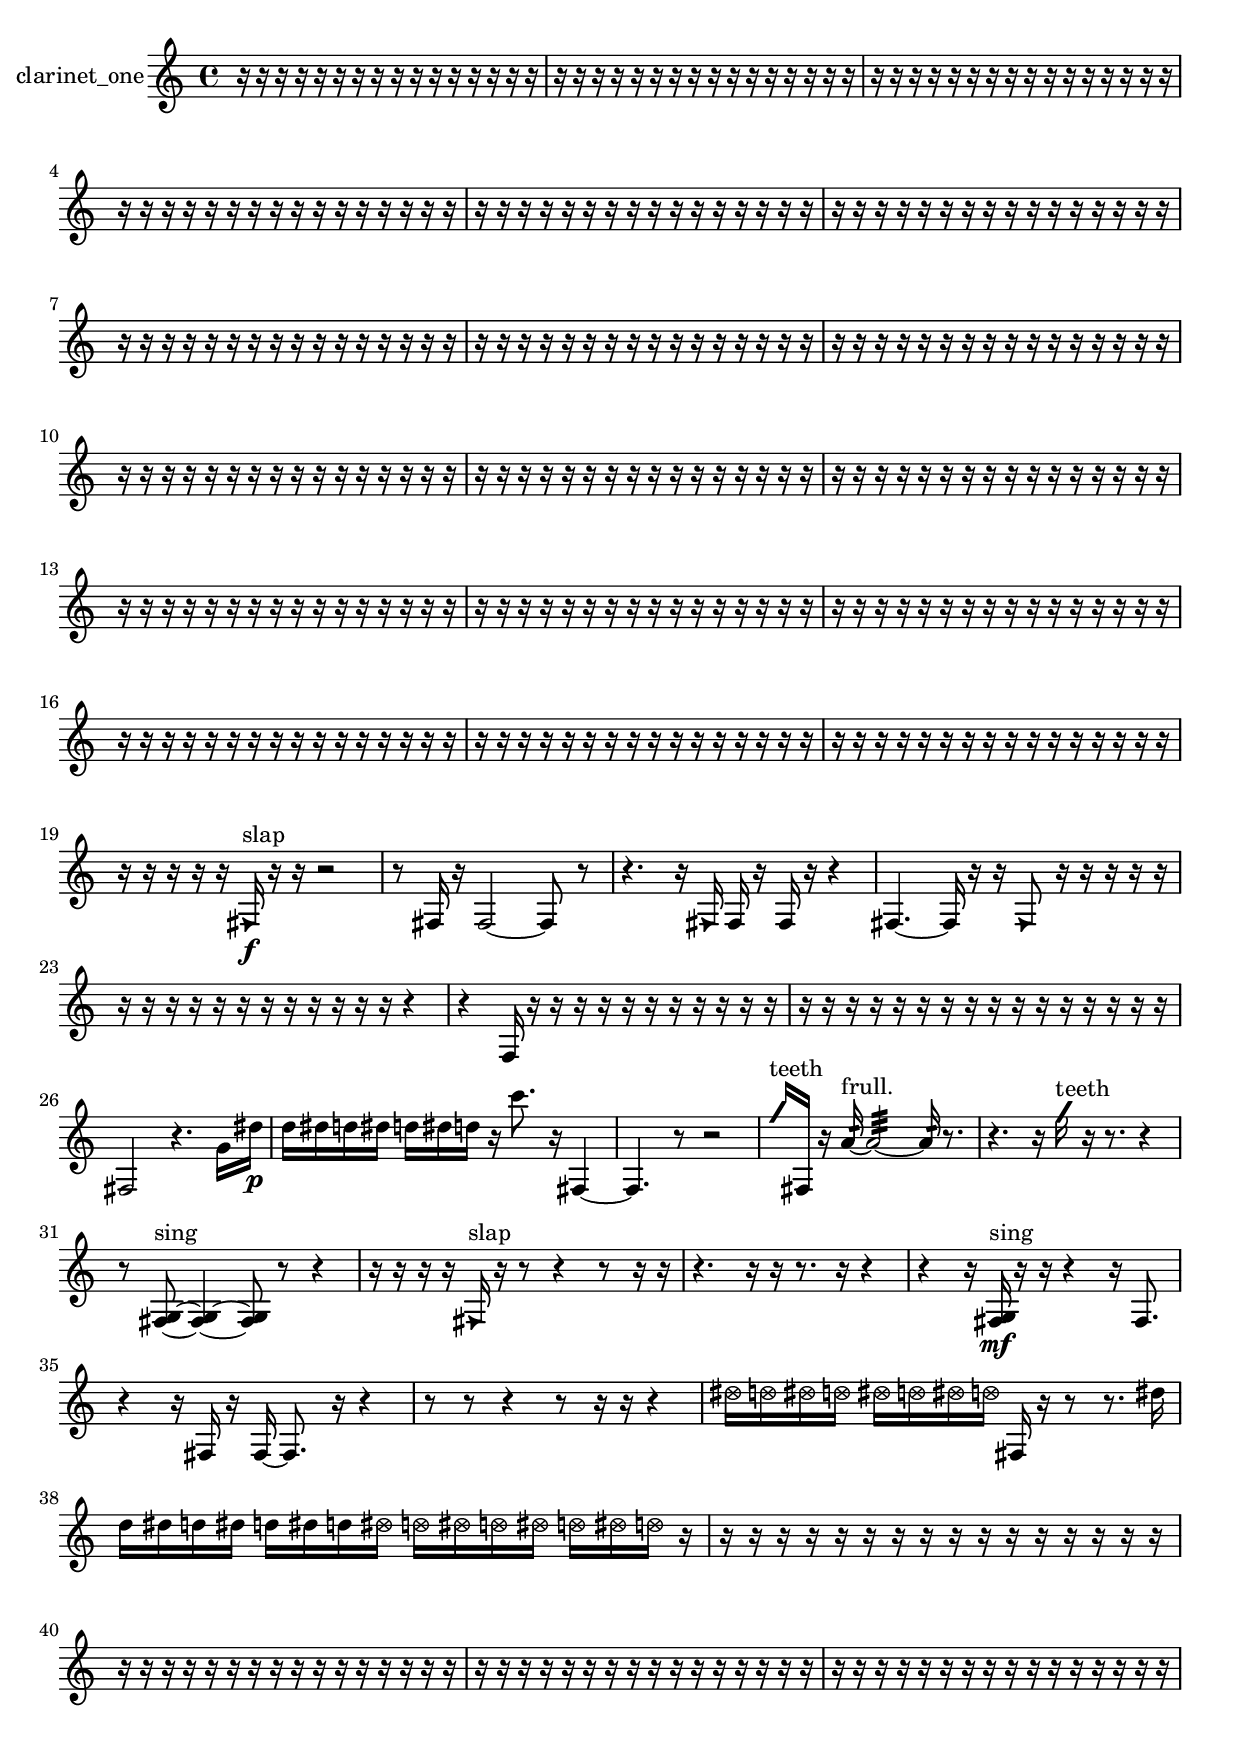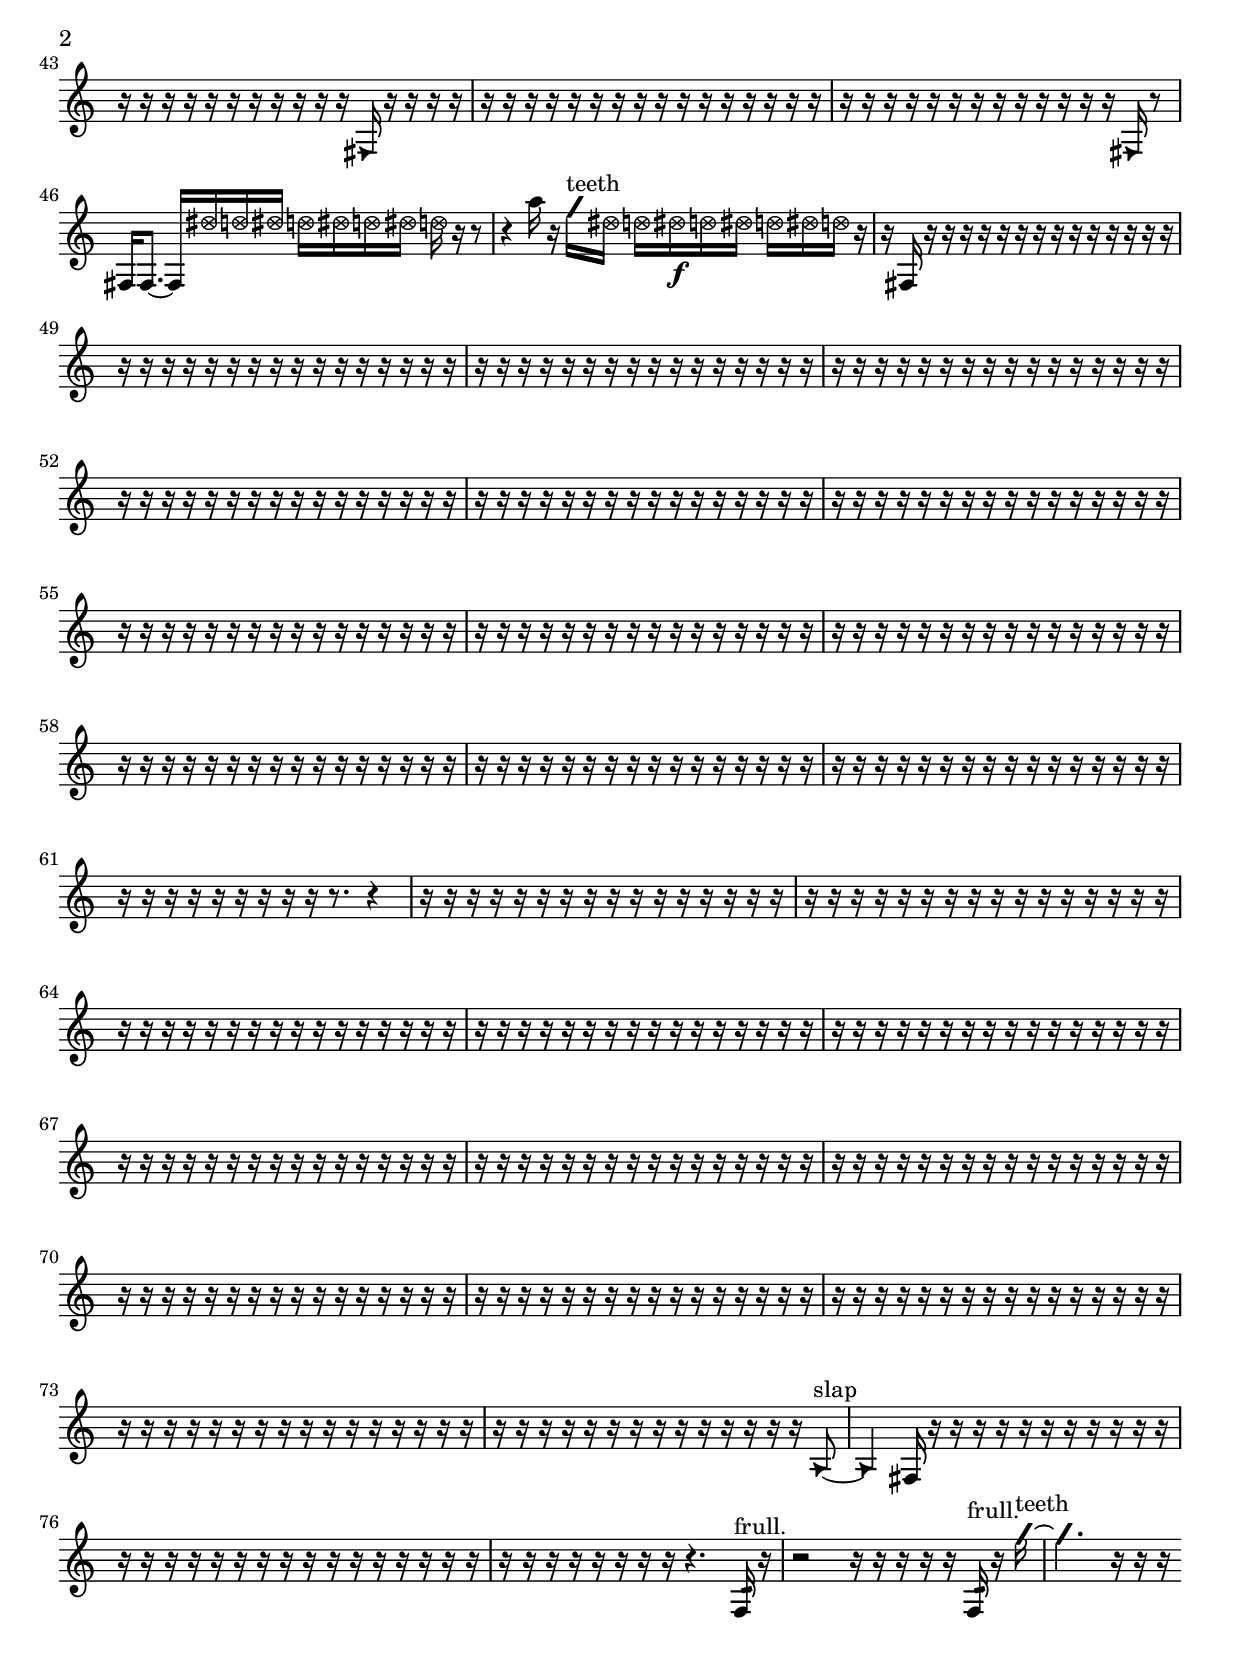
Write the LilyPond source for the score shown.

% [notes] external for Pure Data
% development-version July 14, 2014 
% by Jaime E. Oliver La Rosa
% la.rosa@nyu.edu
% @ the Waverly Labs in NYU MUSIC FAS
% Open this file with Lilypond
% more information is available at lilypond.org
% Released under the GNU General Public License.

% HEADERS

glissandoSkipOn = {
  \override NoteColumn.glissando-skip = ##t
  \hide NoteHead
  \hide Accidental
  \hide Tie
  \override NoteHead.no-ledgers = ##t
}

glissandoSkipOff = {
  \revert NoteColumn.glissando-skip
  \undo \hide NoteHead
  \undo \hide Tie
  \undo \hide Accidental
  \revert NoteHead.no-ledgers
}
clarinet_one_part = {

  \time 4/4

  \clef treble 
  % ________________________________________bar 1 :
  r16  r16  r16  r16 
  r16  r16  r16  r16 
  r16  r16  r16  r16 
  r16  r16  r16  r16  |
  % ________________________________________bar 2 :
  r16  r16  r16  r16 
  r16  r16  r16  r16 
  r16  r16  r16  r16 
  r16  r16  r16  r16  |
  % ________________________________________bar 3 :
  r16  r16  r16  r16 
  r16  r16  r16  r16 
  r16  r16  r16  r16 
  r16  r16  r16  r16  |
  % ________________________________________bar 4 :
  r16  r16  r16  r16 
  r16  r16  r16  r16 
  r16  r16  r16  r16 
  r16  r16  r16  r16  |
  % ________________________________________bar 5 :
  r16  r16  r16  r16 
  r16  r16  r16  r16 
  r16  r16  r16  r16 
  r16  r16  r16  r16  |
  % ________________________________________bar 6 :
  r16  r16  r16  r16 
  r16  r16  r16  r16 
  r16  r16  r16  r16 
  r16  r16  r16  r16  |
  % ________________________________________bar 7 :
  r16  r16  r16  r16 
  r16  r16  r16  r16 
  r16  r16  r16  r16 
  r16  r16  r16  r16  |
  % ________________________________________bar 8 :
  r16  r16  r16  r16 
  r16  r16  r16  r16 
  r16  r16  r16  r16 
  r16  r16  r16  r16  |
  % ________________________________________bar 9 :
  r16  r16  r16  r16 
  r16  r16  r16  r16 
  r16  r16  r16  r16 
  r16  r16  r16  r16  |
  % ________________________________________bar 10 :
  r16  r16  r16  r16 
  r16  r16  r16  r16 
  r16  r16  r16  r16 
  r16  r16  r16  r16  |
  % ________________________________________bar 11 :
  r16  r16  r16  r16 
  r16  r16  r16  r16 
  r16  r16  r16  r16 
  r16  r16  r16  r16  |
  % ________________________________________bar 12 :
  r16  r16  r16  r16 
  r16  r16  r16  r16 
  r16  r16  r16  r16 
  r16  r16  r16  r16  |
  % ________________________________________bar 13 :
  r16  r16  r16  r16 
  r16  r16  r16  r16 
  r16  r16  r16  r16 
  r16  r16  r16  r16  |
  % ________________________________________bar 14 :
  r16  r16  r16  r16 
  r16  r16  r16  r16 
  r16  r16  r16  r16 
  r16  r16  r16  r16  |
  % ________________________________________bar 15 :
  r16  r16  r16  r16 
  r16  r16  r16  r16 
  r16  r16  r16  r16 
  r16  r16  r16  r16  |
  % ________________________________________bar 16 :
  r16  r16  r16  r16 
  r16  r16  r16  r16 
  r16  r16  r16  r16 
  r16  r16  r16  r16  |
  % ________________________________________bar 17 :
  r16  r16  r16  r16 
  r16  r16  r16  r16 
  r16  r16  r16  r16 
  r16  r16  r16  r16  |
  % ________________________________________bar 18 :
  r16  r16  r16  r16 
  r16  r16  r16  r16 
  r16  r16  r16  r16 
  r16  r16  r16  r16  |
  % ________________________________________bar 19 :
  r16  r16  r16  r16 
  r16  \once \override NoteHead.style = #'triangle fis16\f^\markup {slap }  r16  r16 
  r2  |
  % ________________________________________bar 20 :
  r8  fis16  r16 
  fis2~ 
  fis8  r8  |
  % ________________________________________bar 21 :
  r4. 
  r16  \once \override NoteHead.style = #'triangle fis16 
  fis16  r16  fis16  r16 
  r4  |
  % ________________________________________bar 22 :
  fis4.~ 
  fis16  r16 
  r16  \once \override NoteHead.style = #'triangle fis8  r16 
  r16  r16  r16  r16  |
  % ________________________________________bar 23 :
  r16  r16  r16  r16 
  r16  r16  r16  r16 
  r16  r16  r16  r16 
  r4  |
  % ________________________________________bar 24 :
  r4 
  f16  r16  r16  r16 
  r16  r16  r16  r16 
  r16  r16  r16  r16  |
  % ________________________________________bar 25 :
  r16  r16  r16  r16 
  r16  r16  r16  r16 
  r16  r16  r16  r16 
  r16  r16  r16  r16  |
  % ________________________________________bar 26 :
  fis2 
  r4. 
  g'16  dis''16\p  |
  % ________________________________________bar 27 :
  d''16  dis''16  d''16  dis''16 
  d''16  dis''16  d''16  r16 
  c'''8.  r16 
  fis4~  |
  % ________________________________________bar 28 :
  fis4. 
  r8 
  r2  |
  % ________________________________________bar 29 :
  \once \override NoteHead.style = #'slash g''16^\markup {teeth }  fis16  r16  a'16:32~^\markup {frull. } 
  a'2:32~ 
  a'16:32  r8.  |
  % ________________________________________bar 30 :
  r4. 
  r16  \once \override NoteHead.style = #'slash g''16^\markup {teeth } 
  r16  r8. 
  r4  |
  % ________________________________________bar 31 :
  r8  <fis g >8~^\markup {sing } 
  <fis g >4~ 
  <fis g >8  r8 
  r4  |
  % ________________________________________bar 32 :
  r16  r16  r16  r16 
  \once \override NoteHead.style = #'triangle fis16^\markup {slap }  r16  r8 
  r4 
  r8  r16  r16  |
  % ________________________________________bar 33 :
  r4. 
  r16  r16 
  r8.  r16 
  r4  |
  % ________________________________________bar 34 :
  r4 
  r16  <fis g >16\mf^\markup {sing }  r16  r16 
  r4 
  r16  fis8.  |
  % ________________________________________bar 35 :
  r4 
  r16  fis16  r16  fis16~ 
  fis8.  r16 
  r4  |
  % ________________________________________bar 36 :
  r8  r8 
  r4 
  r8  r16  r16 
  r4  |
  % ________________________________________bar 37 :
  \once \override NoteHead.style = #'xcircle dis''16  \once \override NoteHead.style = #'xcircle d''16  \once \override NoteHead.style = #'xcircle dis''16  \once \override NoteHead.style = #'xcircle d''16 
  \once \override NoteHead.style = #'xcircle dis''16  \once \override NoteHead.style = #'xcircle d''16  \once \override NoteHead.style = #'xcircle dis''16  \once \override NoteHead.style = #'xcircle d''16 
  fis16  r16  r8 
  r8.  dis''16  |
  % ________________________________________bar 38 :
  d''16  dis''16  d''16  dis''16 
  d''16  dis''16  d''16  \once \override NoteHead.style = #'xcircle dis''16 
  \once \override NoteHead.style = #'xcircle d''16  \once \override NoteHead.style = #'xcircle dis''16  \once \override NoteHead.style = #'xcircle d''16  \once \override NoteHead.style = #'xcircle dis''16 
  \once \override NoteHead.style = #'xcircle d''16  \once \override NoteHead.style = #'xcircle dis''16  \once \override NoteHead.style = #'xcircle d''16  r16  |
  % ________________________________________bar 39 :
  r16  r16  r16  r16 
  r16  r16  r16  r16 
  r16  r16  r16  r16 
  r16  r16  r16  r16  |
  % ________________________________________bar 40 :
  r16  r16  r16  r16 
  r16  r16  r16  r16 
  r16  r16  r16  r16 
  r16  r16  r16  r16  |
  % ________________________________________bar 41 :
  r16  r16  r16  r16 
  r16  r16  r16  r16 
  r16  r16  r16  r16 
  r16  r16  r16  r16  |
  % ________________________________________bar 42 :
  r16  r16  r16  r16 
  r16  r16  r16  r16 
  r16  r16  r16  r16 
  r16  r16  r16  r16  |
  % ________________________________________bar 43 :
  r16  r16  r16  r16 
  r16  r16  r16  r16 
  r16  r16  r16  \once \override NoteHead.style = #'triangle fis16 
  r16  r16  r16  r16  |
  % ________________________________________bar 44 :
  r16  r16  r16  r16 
  r16  r16  r16  r16 
  r16  r16  r16  r16 
  r16  r16  r16  r16  |
  % ________________________________________bar 45 :
  r16  r16  r16  r16 
  r16  r16  r16  r16 
  r16  r16  r16  r16 
  r16  \once \override NoteHead.style = #'triangle fis16  r8  |
  % ________________________________________bar 46 :
  fis16  fis8.~ 
  fis16  \once \override NoteHead.style = #'xcircle dis''16  \once \override NoteHead.style = #'xcircle d''16  \once \override NoteHead.style = #'xcircle dis''16 
  \once \override NoteHead.style = #'xcircle d''16  \once \override NoteHead.style = #'xcircle dis''16  \once \override NoteHead.style = #'xcircle d''16  \once \override NoteHead.style = #'xcircle dis''16 
  \once \override NoteHead.style = #'xcircle d''16  r16  r8  |
  % ________________________________________bar 47 :
  r4 
  a''16  r16  \once \override NoteHead.style = #'slash g''16^\markup {teeth }  \once \override NoteHead.style = #'xcircle dis''16 
  \once \override NoteHead.style = #'xcircle d''16  \once \override NoteHead.style = #'xcircle dis''16\f  \once \override NoteHead.style = #'xcircle d''16  \once \override NoteHead.style = #'xcircle dis''16 
  \once \override NoteHead.style = #'xcircle d''16  \once \override NoteHead.style = #'xcircle dis''16  \once \override NoteHead.style = #'xcircle d''16  r16  |
  % ________________________________________bar 48 :
  r16  fis16  r16  r16 
  r16  r16  r16  r16 
  r16  r16  r16  r16 
  r16  r16  r16  r16  |
  % ________________________________________bar 49 :
  r16  r16  r16  r16 
  r16  r16  r16  r16 
  r16  r16  r16  r16 
  r16  r16  r16  r16  |
  % ________________________________________bar 50 :
  r16  r16  r16  r16 
  r16  r16  r16  r16 
  r16  r16  r16  r16 
  r16  r16  r16  r16  |
  % ________________________________________bar 51 :
  r16  r16  r16  r16 
  r16  r16  r16  r16 
  r16  r16  r16  r16 
  r16  r16  r16  r16  |
  % ________________________________________bar 52 :
  r16  r16  r16  r16 
  r16  r16  r16  r16 
  r16  r16  r16  r16 
  r16  r16  r16  r16  |
  % ________________________________________bar 53 :
  r16  r16  r16  r16 
  r16  r16  r16  r16 
  r16  r16  r16  r16 
  r16  r16  r16  r16  |
  % ________________________________________bar 54 :
  r16  r16  r16  r16 
  r16  r16  r16  r16 
  r16  r16  r16  r16 
  r16  r16  r16  r16  |
  % ________________________________________bar 55 :
  r16  r16  r16  r16 
  r16  r16  r16  r16 
  r16  r16  r16  r16 
  r16  r16  r16  r16  |
  % ________________________________________bar 56 :
  r16  r16  r16  r16 
  r16  r16  r16  r16 
  r16  r16  r16  r16 
  r16  r16  r16  r16  |
  % ________________________________________bar 57 :
  r16  r16  r16  r16 
  r16  r16  r16  r16 
  r16  r16  r16  r16 
  r16  r16  r16  r16  |
  % ________________________________________bar 58 :
  r16  r16  r16  r16 
  r16  r16  r16  r16 
  r16  r16  r16  r16 
  r16  r16  r16  r16  |
  % ________________________________________bar 59 :
  r16  r16  r16  r16 
  r16  r16  r16  r16 
  r16  r16  r16  r16 
  r16  r16  r16  r16  |
  % ________________________________________bar 60 :
  r16  r16  r16  r16 
  r16  r16  r16  r16 
  r16  r16  r16  r16 
  r16  r16  r16  r16  |
  % ________________________________________bar 61 :
  r16  r16  r16  r16 
  r16  r16  r16  r16 
  r16  r8. 
  r4  |
  % ________________________________________bar 62 :
  r16  r16  r16  r16 
  r16  r16  r16  r16 
  r16  r16  r16  r16 
  r16  r16  r16  r16  |
  % ________________________________________bar 63 :
  r16  r16  r16  r16 
  r16  r16  r16  r16 
  r16  r16  r16  r16 
  r16  r16  r16  r16  |
  % ________________________________________bar 64 :
  r16  r16  r16  r16 
  r16  r16  r16  r16 
  r16  r16  r16  r16 
  r16  r16  r16  r16  |
  % ________________________________________bar 65 :
  r16  r16  r16  r16 
  r16  r16  r16  r16 
  r16  r16  r16  r16 
  r16  r16  r16  r16  |
  % ________________________________________bar 66 :
  r16  r16  r16  r16 
  r16  r16  r16  r16 
  r16  r16  r16  r16 
  r16  r16  r16  r16  |
  % ________________________________________bar 67 :
  r16  r16  r16  r16 
  r16  r16  r16  r16 
  r16  r16  r16  r16 
  r16  r16  r16  r16  |
  % ________________________________________bar 68 :
  r16  r16  r16  r16 
  r16  r16  r16  r16 
  r16  r16  r16  r16 
  r16  r16  r16  r16  |
  % ________________________________________bar 69 :
  r16  r16  r16  r16 
  r16  r16  r16  r16 
  r16  r16  r16  r16 
  r16  r16  r16  r16  |
  % ________________________________________bar 70 :
  r16  r16  r16  r16 
  r16  r16  r16  r16 
  r16  r16  r16  r16 
  r16  r16  r16  r16  |
  % ________________________________________bar 71 :
  r16  r16  r16  r16 
  r16  r16  r16  r16 
  r16  r16  r16  r16 
  r16  r16  r16  r16  |
  % ________________________________________bar 72 :
  r16  r16  r16  r16 
  r16  r16  r16  r16 
  r16  r16  r16  r16 
  r16  r16  r16  r16  |
  % ________________________________________bar 73 :
  r16  r16  r16  r16 
  r16  r16  r16  r16 
  r16  r16  r16  r16 
  r16  r16  r16  r16  |
  % ________________________________________bar 74 :
  r16  r16  r16  r16 
  r16  r16  r16  r16 
  r16  r16  r16  r16 
  r16  r16  \once \override NoteHead.style = #'triangle a8~^\markup {slap }  |
  % ________________________________________bar 75 :
  \once \override NoteHead.style = #'triangle a4 
  fis16  r16  r16  r16 
  r16  r16  r16  r16 
  r16  r16  r16  r16  |
  % ________________________________________bar 76 :
  r16  r16  r16  r16 
  r16  r16  r16  r16 
  r16  r16  r16  r16 
  r16  r16  r16  r16  |
  % ________________________________________bar 77 :
  r16  r16  r16  r16 
  r16  r16  r16  r16 
  r4. 
  f16:32^\markup {frull. }  r16  |
  % ________________________________________bar 78 :
  r2 
  r16  r16  r16  r16 
  r16  f16:32^\markup {frull. }  r16  \once \override NoteHead.style = #'slash g''16~^\markup {teeth }  |
  % ________________________________________bar 79 :
  \once \override NoteHead.style = #'slash g''4. 
  r16  r16 
  r16 
}

\score {
  \new Staff \with { instrumentName = "clarinet_one" } {
    \new Voice {
      \clarinet_one_part
    }
  }
  \layout {
    \mergeDifferentlyHeadedOn
    \mergeDifferentlyDottedOn
    \set harmonicDots = ##t
    \override Glissando.thickness = #4
    \set Staff.pedalSustainStyle = #'mixed
    \override TextSpanner.bound-padding = #1.0
    \override TextSpanner.bound-details.right.padding = #1.3
    \override TextSpanner.bound-details.right.stencil-align-dir-y = #CENTER
    \override TextSpanner.bound-details.left.stencil-align-dir-y = #CENTER
    \override TextSpanner.bound-details.right-broken.text = ##f
    \override TextSpanner.bound-details.left-broken.text = ##f
    \override Glissando.minimum-length = #4
    \override Glissando.springs-and-rods = #ly:spanner::set-spacing-rods
    \override Glissando.breakable = ##t
    \override Glissando.after-line-breaking = ##t
    \set baseMoment = #(ly:make-moment 1/8)
    \set beatStructure = 2,2,2,2
    #(set-default-paper-size "a4")
  }
  \midi { }
}

\version "2.19.49"
% notes Pd External version testing 
